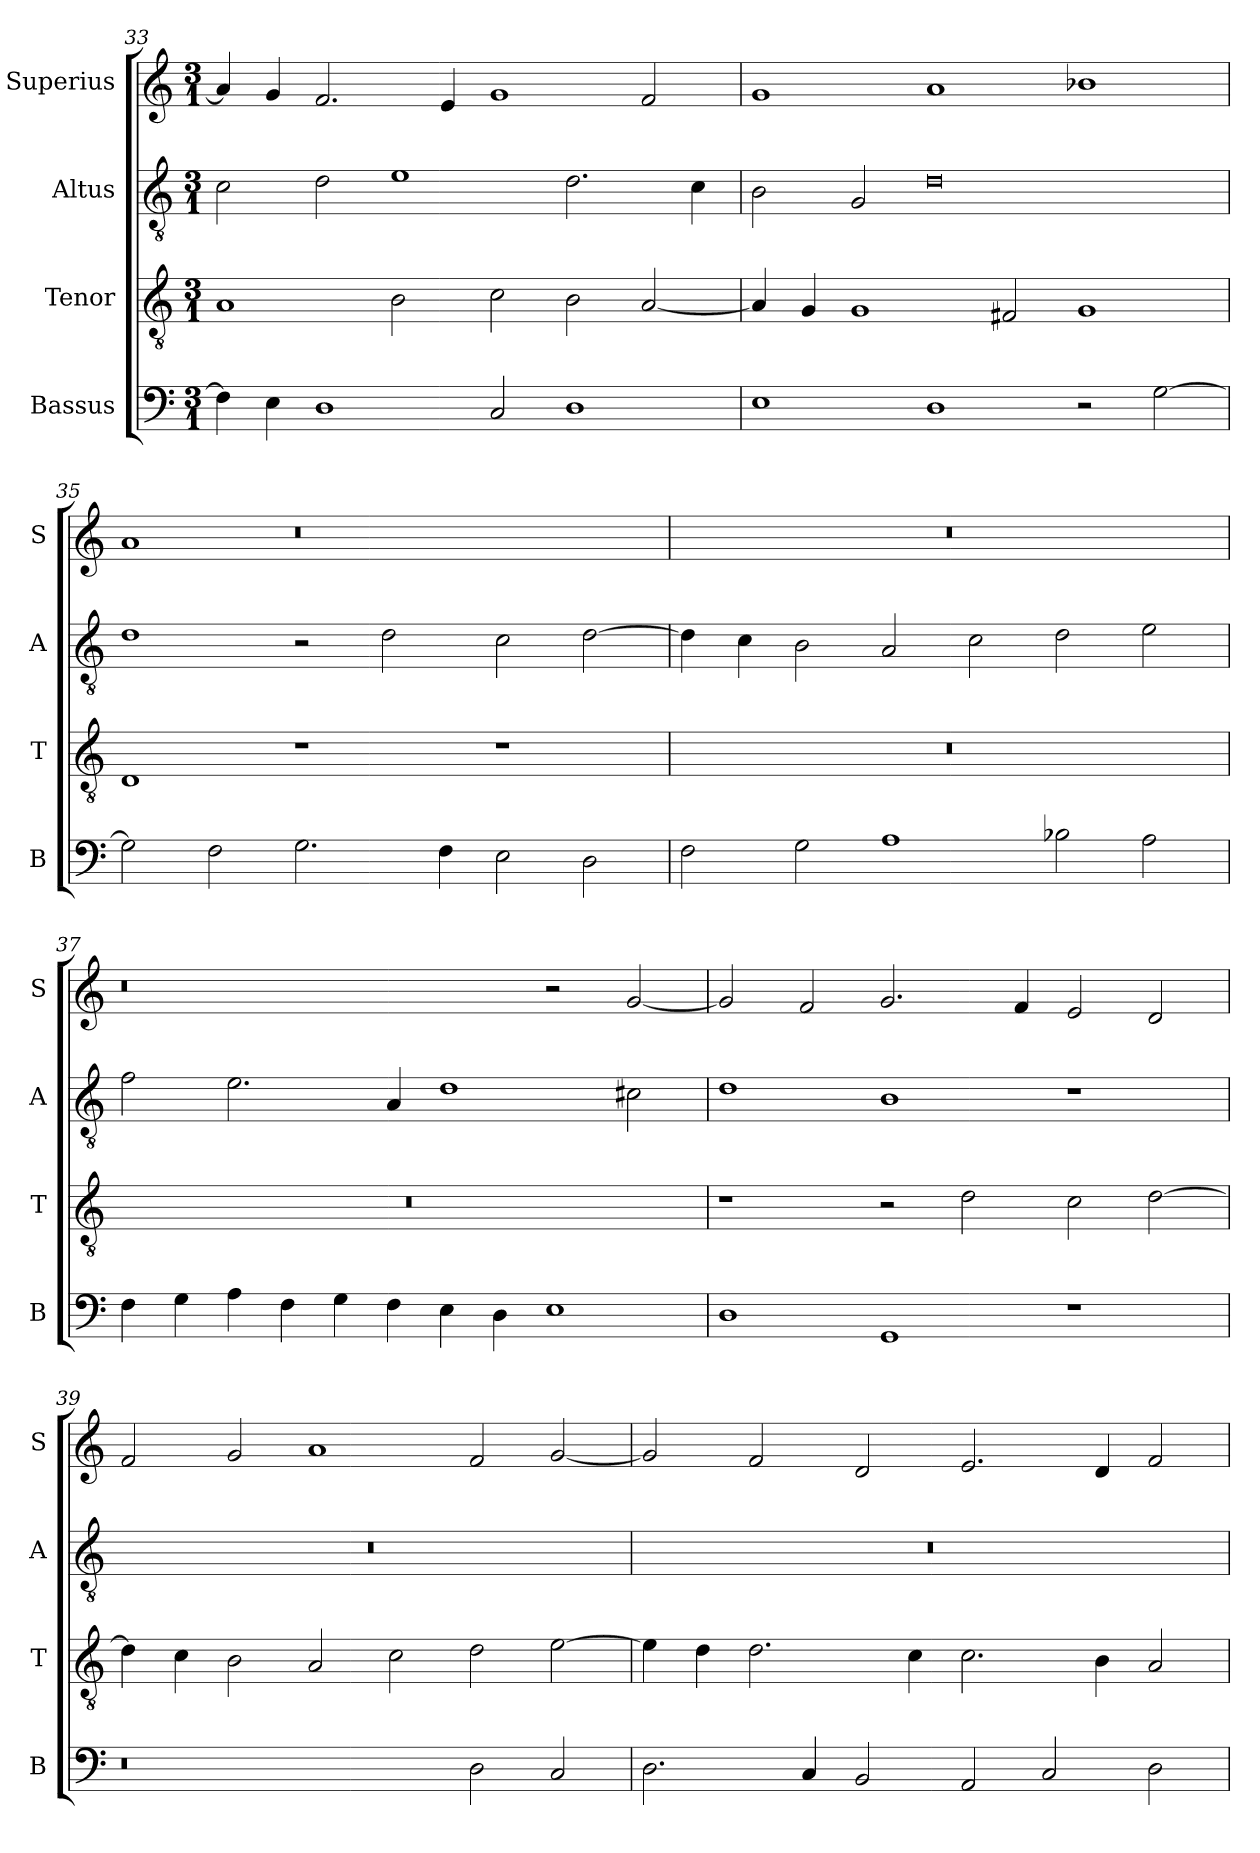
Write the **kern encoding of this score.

**kern	**kern	**kern	**kern
*part4	*part3	*part2	*part1
*staff4	*staff3	*staff2	*staff1
*I"Bassus	*I"Tenor	*I"Altus	*I"Superius
*I'B	*I'T	*I'A	*I'S
*clefF4	*clefGv2	*clefGv2	*clefG2
*k[]	*k[]	*k[]	*k[]
*M3/1	*M3/1	*M3/1	*M3/1
=33	=33	=33	=33
4F]	1A	2c	4a]
4E	.	.	4g
1D	.	2d	2.f
.	2B	1e	.
.	.	.	4e
2C	2c	.	1g
1D	2B	2.d	.
.	[2A	.	2f
.	.	4c	.
=34	=34	=34	=34
1E	4A]	2B	1g
.	4G	.	.
.	1G	2G	.
1D	.	0d	1a
.	2F#X	.	.
2r	1G	.	1b-X
[2G	.	.	.
=35	=35	=35	=35
2G]	1D	1d	1a
2F	.	.	.
2.G	1r	2r	0r
.	.	2d	.
4F	.	.	.
2E	1r	2c	.
2D	.	[2d	.
=36	=36	=36	=36
2F	0.r	4d]	0.r
.	.	4c	.
2G	.	2B	.
1A	.	2A	.
.	.	2c	.
2B-X	.	2d	.
2A	.	2e	.
=37	=37	=37	=37
4F	0.r	2f	0r
4G	.	.	.
4A	.	2.e	.
4F	.	.	.
4G	.	.	.
4F	.	4A	.
4E	.	1d	.
4D	.	.	.
1E	.	.	2r
.	.	2c#X	[2g
=38	=38	=38	=38
1D	1r	1d	2g]
.	.	.	2f
1GG	2r	1B	2.g
.	2d	.	.
.	.	.	4f
1r	2c	1r	2e
.	[2d	.	2d
=39	=39	=39	=39
0r	4d]	0.r	2f
.	4c	.	.
.	2B	.	2g
.	2A	.	1a
.	2c	.	.
2D	2d	.	2f
2C	[2e	.	[2g
=40	=40	=40	=40
2.D	4e]	0.r	2g]
.	4d	.	.
.	2.d	.	2f
4C	.	.	.
2BB	.	.	2d
.	4c	.	.
2AA	2.c	.	2.e
2C	.	.	.
.	4B	.	4d
2D	2A	.	2f
=	=	=	=
*-	*-	*-	*-
